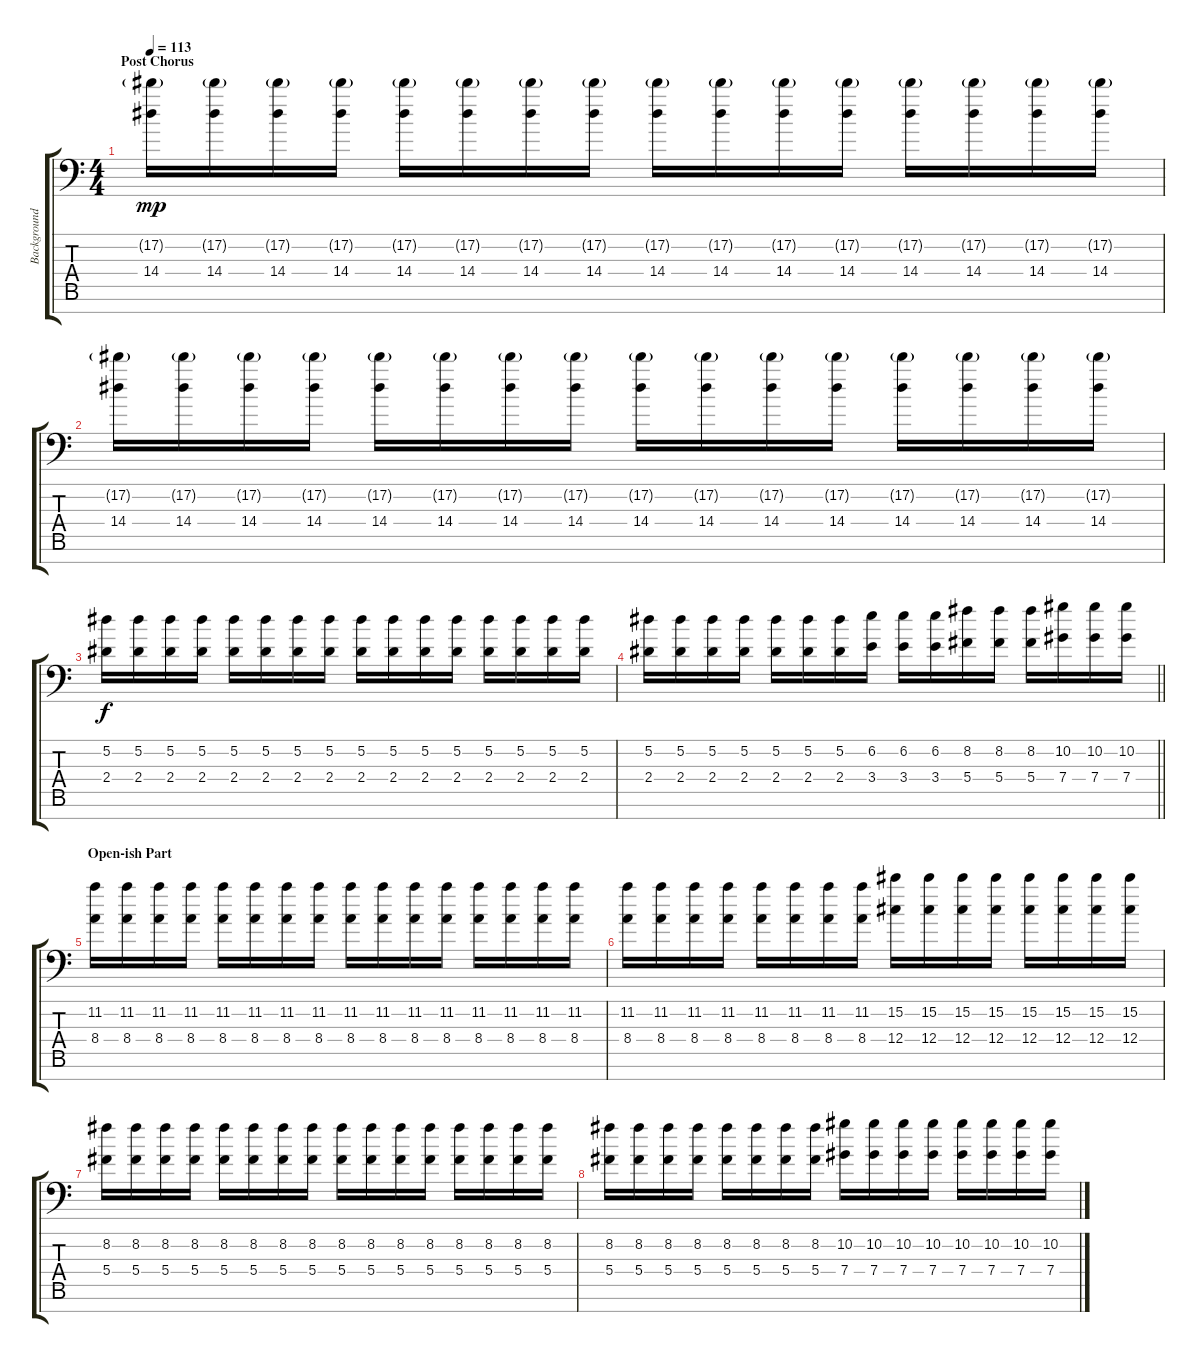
\track ("Background" "Background") {instrument electricguitarjazz}
\staff {score tabs}
\tuning (Eb4 Bb3 Gb3 Db3 Ab2 Eb2 Ab1) {hide}
\ts (4 4)
\section ("" "Post Chorus")
\tempo 113
\clef f4
\ks c
(17.2{g} 14.4).16{dy mp} (17.2{g} 14.4).16 (17.2{g} 14.4).16 (17.2{g} 14.4).16 (17.2{g} 14.4).16 (17.2{g} 14.4).16 (17.2{g} 14.4).16 (17.2{g} 14.4).16 (17.2{g} 14.4).16 (17.2{g} 14.4).16 (17.2{g} 14.4).16 (17.2{g} 14.4).16 (17.2{g} 14.4).16 (17.2{g} 14.4).16 (17.2{g} 14.4).16 (17.2{g} 14.4).16 |
(17.2{g} 14.4).16 (17.2{g} 14.4).16 (17.2{g} 14.4).16 (17.2{g} 14.4).16 (17.2{g} 14.4).16 (17.2{g} 14.4).16 (17.2{g} 14.4).16 (17.2{g} 14.4).16 (17.2{g} 14.4).16 (17.2{g} 14.4).16 (17.2{g} 14.4).16 (17.2{g} 14.4).16 (17.2{g} 14.4).16 (17.2{g} 14.4).16 (17.2{g} 14.4).16 (17.2{g} 14.4).16 |
(5.2 2.4).16{dy f} (5.2 2.4).16 (5.2 2.4).16 (5.2 2.4).16 (5.2 2.4).16 (5.2 2.4).16 (5.2 2.4).16 (5.2 2.4).16 (5.2 2.4).16 (5.2 2.4).16 (5.2 2.4).16 (5.2 2.4).16 (5.2 2.4).16 (5.2 2.4).16 (5.2 2.4).16 (5.2 2.4).16 |
\barLineRight lightlight
(5.2 2.4).16 (5.2 2.4).16 (5.2 2.4).16 (5.2 2.4).16 (5.2 2.4).16 (5.2 2.4).16 (5.2 2.4).16 (6.2 3.4).16 (6.2 3.4).16 (6.2 3.4).16 (8.2 5.4).16 (8.2 5.4).16 (8.2 5.4).16 (10.2 7.4).16 (10.2 7.4).16 (10.2 7.4).16 |
\section ("" "Open-ish Part")
(11.2 8.4).16 (11.2 8.4).16 (11.2 8.4).16 (11.2 8.4).16 (11.2 8.4).16 (11.2 8.4).16 (11.2 8.4).16 (11.2 8.4).16 (11.2 8.4).16 (11.2 8.4).16 (11.2 8.4).16 (11.2 8.4).16 (11.2 8.4).16 (11.2 8.4).16 (11.2 8.4).16 (11.2 8.4).16 |
(11.2 8.4).16 (11.2 8.4).16 (11.2 8.4).16 (11.2 8.4).16 (11.2 8.4).16 (11.2 8.4).16 (11.2 8.4).16 (11.2 8.4).16 (15.2 12.4).16 (15.2 12.4).16 (15.2 12.4).16 (15.2 12.4).16 (15.2 12.4).16 (15.2 12.4).16 (15.2 12.4).16 (15.2 12.4).16 |
(8.2 5.4).16 (8.2 5.4).16 (8.2 5.4).16 (8.2 5.4).16 (8.2 5.4).16 (8.2 5.4).16 (8.2 5.4).16 (8.2 5.4).16 (8.2 5.4).16 (8.2 5.4).16 (8.2 5.4).16 (8.2 5.4).16 (8.2 5.4).16 (8.2 5.4).16 (8.2 5.4).16 (8.2 5.4).16 |
(8.2 5.4).16 (8.2 5.4).16 (8.2 5.4).16 (8.2 5.4).16 (8.2 5.4).16 (8.2 5.4).16 (8.2 5.4).16 (8.2 5.4).16 (10.2 7.4).16 (10.2 7.4).16 (10.2 7.4).16 (10.2 7.4).16 (10.2 7.4).16 (10.2 7.4).16 (10.2 7.4).16 (10.2 7.4).16
